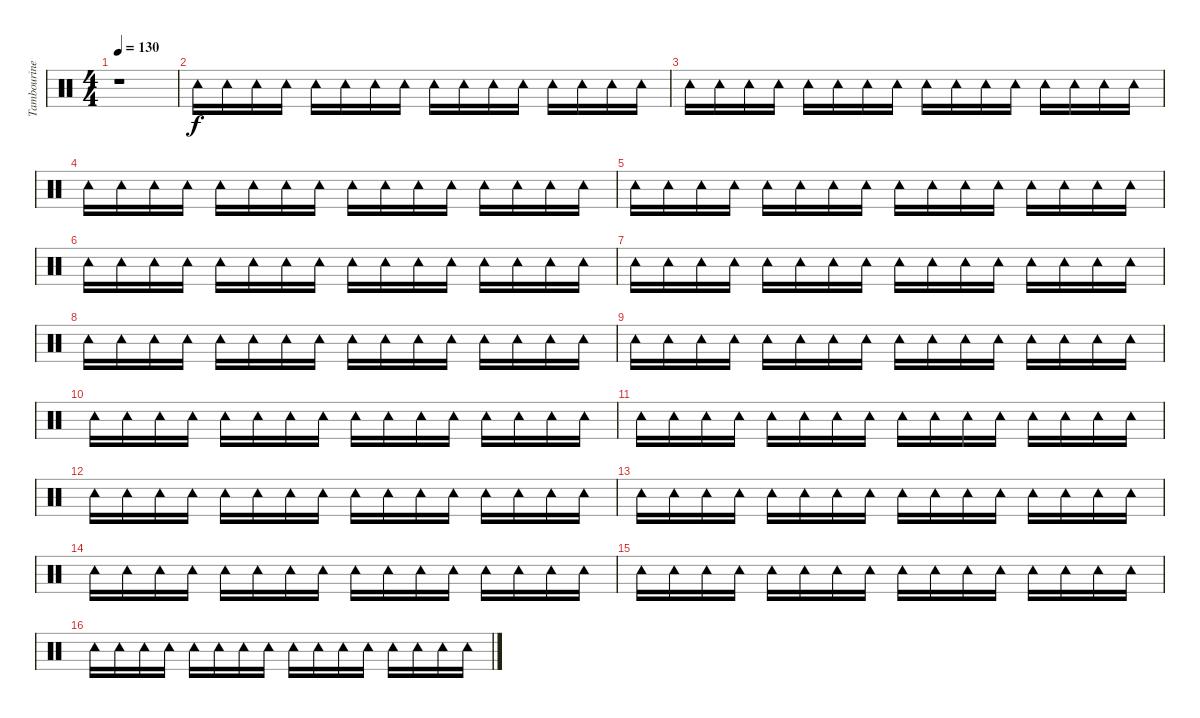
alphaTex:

\track ("Tambourine" "Tambourine") {instrument percussion}
\staff {score}
\articulation defaults
\ts (4 4)
\tempo 130
\clef neutral
\ks c
r.1{dy f} |
"Tambourine (hit)".16 "Tambourine (hit)".16 "Tambourine (hit)".16 "Tambourine (hit)".16 "Tambourine (hit)".16 "Tambourine (hit)".16 "Tambourine (hit)".16 "Tambourine (hit)".16 "Tambourine (hit)".16 "Tambourine (hit)".16 "Tambourine (hit)".16 "Tambourine (hit)".16 "Tambourine (hit)".16 "Tambourine (hit)".16 "Tambourine (hit)".16 "Tambourine (hit)".16 |
"Tambourine (hit)".16 "Tambourine (hit)".16 "Tambourine (hit)".16 "Tambourine (hit)".16 "Tambourine (hit)".16 "Tambourine (hit)".16 "Tambourine (hit)".16 "Tambourine (hit)".16 "Tambourine (hit)".16 "Tambourine (hit)".16 "Tambourine (hit)".16 "Tambourine (hit)".16 "Tambourine (hit)".16 "Tambourine (hit)".16 "Tambourine (hit)".16 "Tambourine (hit)".16 |
"Tambourine (hit)".16 "Tambourine (hit)".16 "Tambourine (hit)".16 "Tambourine (hit)".16 "Tambourine (hit)".16 "Tambourine (hit)".16 "Tambourine (hit)".16 "Tambourine (hit)".16 "Tambourine (hit)".16 "Tambourine (hit)".16 "Tambourine (hit)".16 "Tambourine (hit)".16 "Tambourine (hit)".16 "Tambourine (hit)".16 "Tambourine (hit)".16 "Tambourine (hit)".16 |
"Tambourine (hit)".16 "Tambourine (hit)".16 "Tambourine (hit)".16 "Tambourine (hit)".16 "Tambourine (hit)".16 "Tambourine (hit)".16 "Tambourine (hit)".16 "Tambourine (hit)".16 "Tambourine (hit)".16 "Tambourine (hit)".16 "Tambourine (hit)".16 "Tambourine (hit)".16 "Tambourine (hit)".16 "Tambourine (hit)".16 "Tambourine (hit)".16 "Tambourine (hit)".16 |
"Tambourine (hit)".16 "Tambourine (hit)".16 "Tambourine (hit)".16 "Tambourine (hit)".16 "Tambourine (hit)".16 "Tambourine (hit)".16 "Tambourine (hit)".16 "Tambourine (hit)".16 "Tambourine (hit)".16 "Tambourine (hit)".16 "Tambourine (hit)".16 "Tambourine (hit)".16 "Tambourine (hit)".16 "Tambourine (hit)".16 "Tambourine (hit)".16 "Tambourine (hit)".16 |
"Tambourine (hit)".16 "Tambourine (hit)".16 "Tambourine (hit)".16 "Tambourine (hit)".16 "Tambourine (hit)".16 "Tambourine (hit)".16 "Tambourine (hit)".16 "Tambourine (hit)".16 "Tambourine (hit)".16 "Tambourine (hit)".16 "Tambourine (hit)".16 "Tambourine (hit)".16 "Tambourine (hit)".16 "Tambourine (hit)".16 "Tambourine (hit)".16 "Tambourine (hit)".16 |
"Tambourine (hit)".16 "Tambourine (hit)".16 "Tambourine (hit)".16 "Tambourine (hit)".16 "Tambourine (hit)".16 "Tambourine (hit)".16 "Tambourine (hit)".16 "Tambourine (hit)".16 "Tambourine (hit)".16 "Tambourine (hit)".16 "Tambourine (hit)".16 "Tambourine (hit)".16 "Tambourine (hit)".16 "Tambourine (hit)".16 "Tambourine (hit)".16 "Tambourine (hit)".16 |
"Tambourine (hit)".16 "Tambourine (hit)".16 "Tambourine (hit)".16 "Tambourine (hit)".16 "Tambourine (hit)".16 "Tambourine (hit)".16 "Tambourine (hit)".16 "Tambourine (hit)".16 "Tambourine (hit)".16 "Tambourine (hit)".16 "Tambourine (hit)".16 "Tambourine (hit)".16 "Tambourine (hit)".16 "Tambourine (hit)".16 "Tambourine (hit)".16 "Tambourine (hit)".16 |
"Tambourine (hit)".16 "Tambourine (hit)".16 "Tambourine (hit)".16 "Tambourine (hit)".16 "Tambourine (hit)".16 "Tambourine (hit)".16 "Tambourine (hit)".16 "Tambourine (hit)".16 "Tambourine (hit)".16 "Tambourine (hit)".16 "Tambourine (hit)".16 "Tambourine (hit)".16 "Tambourine (hit)".16 "Tambourine (hit)".16 "Tambourine (hit)".16 "Tambourine (hit)".16 |
"Tambourine (hit)".16 "Tambourine (hit)".16 "Tambourine (hit)".16 "Tambourine (hit)".16 "Tambourine (hit)".16 "Tambourine (hit)".16 "Tambourine (hit)".16 "Tambourine (hit)".16 "Tambourine (hit)".16 "Tambourine (hit)".16 "Tambourine (hit)".16 "Tambourine (hit)".16 "Tambourine (hit)".16 "Tambourine (hit)".16 "Tambourine (hit)".16 "Tambourine (hit)".16 |
"Tambourine (hit)".16 "Tambourine (hit)".16 "Tambourine (hit)".16 "Tambourine (hit)".16 "Tambourine (hit)".16 "Tambourine (hit)".16 "Tambourine (hit)".16 "Tambourine (hit)".16 "Tambourine (hit)".16 "Tambourine (hit)".16 "Tambourine (hit)".16 "Tambourine (hit)".16 "Tambourine (hit)".16 "Tambourine (hit)".16 "Tambourine (hit)".16 "Tambourine (hit)".16 |
"Tambourine (hit)".16 "Tambourine (hit)".16 "Tambourine (hit)".16 "Tambourine (hit)".16 "Tambourine (hit)".16 "Tambourine (hit)".16 "Tambourine (hit)".16 "Tambourine (hit)".16 "Tambourine (hit)".16 "Tambourine (hit)".16 "Tambourine (hit)".16 "Tambourine (hit)".16 "Tambourine (hit)".16 "Tambourine (hit)".16 "Tambourine (hit)".16 "Tambourine (hit)".16 |
"Tambourine (hit)".16 "Tambourine (hit)".16 "Tambourine (hit)".16 "Tambourine (hit)".16 "Tambourine (hit)".16 "Tambourine (hit)".16 "Tambourine (hit)".16 "Tambourine (hit)".16 "Tambourine (hit)".16 "Tambourine (hit)".16 "Tambourine (hit)".16 "Tambourine (hit)".16 "Tambourine (hit)".16 "Tambourine (hit)".16 "Tambourine (hit)".16 "Tambourine (hit)".16 |
"Tambourine (hit)".16 "Tambourine (hit)".16 "Tambourine (hit)".16 "Tambourine (hit)".16 "Tambourine (hit)".16 "Tambourine (hit)".16 "Tambourine (hit)".16 "Tambourine (hit)".16 "Tambourine (hit)".16 "Tambourine (hit)".16 "Tambourine (hit)".16 "Tambourine (hit)".16 "Tambourine (hit)".16 "Tambourine (hit)".16 "Tambourine (hit)".16 "Tambourine (hit)".16 |
"Tambourine (hit)".16 "Tambourine (hit)".16 "Tambourine (hit)".16 "Tambourine (hit)".16 "Tambourine (hit)".16 "Tambourine (hit)".16 "Tambourine (hit)".16 "Tambourine (hit)".16 "Tambourine (hit)".16 "Tambourine (hit)".16 "Tambourine (hit)".16 "Tambourine (hit)".16 "Tambourine (hit)".16 "Tambourine (hit)".16 "Tambourine (hit)".16 "Tambourine (hit)".16
